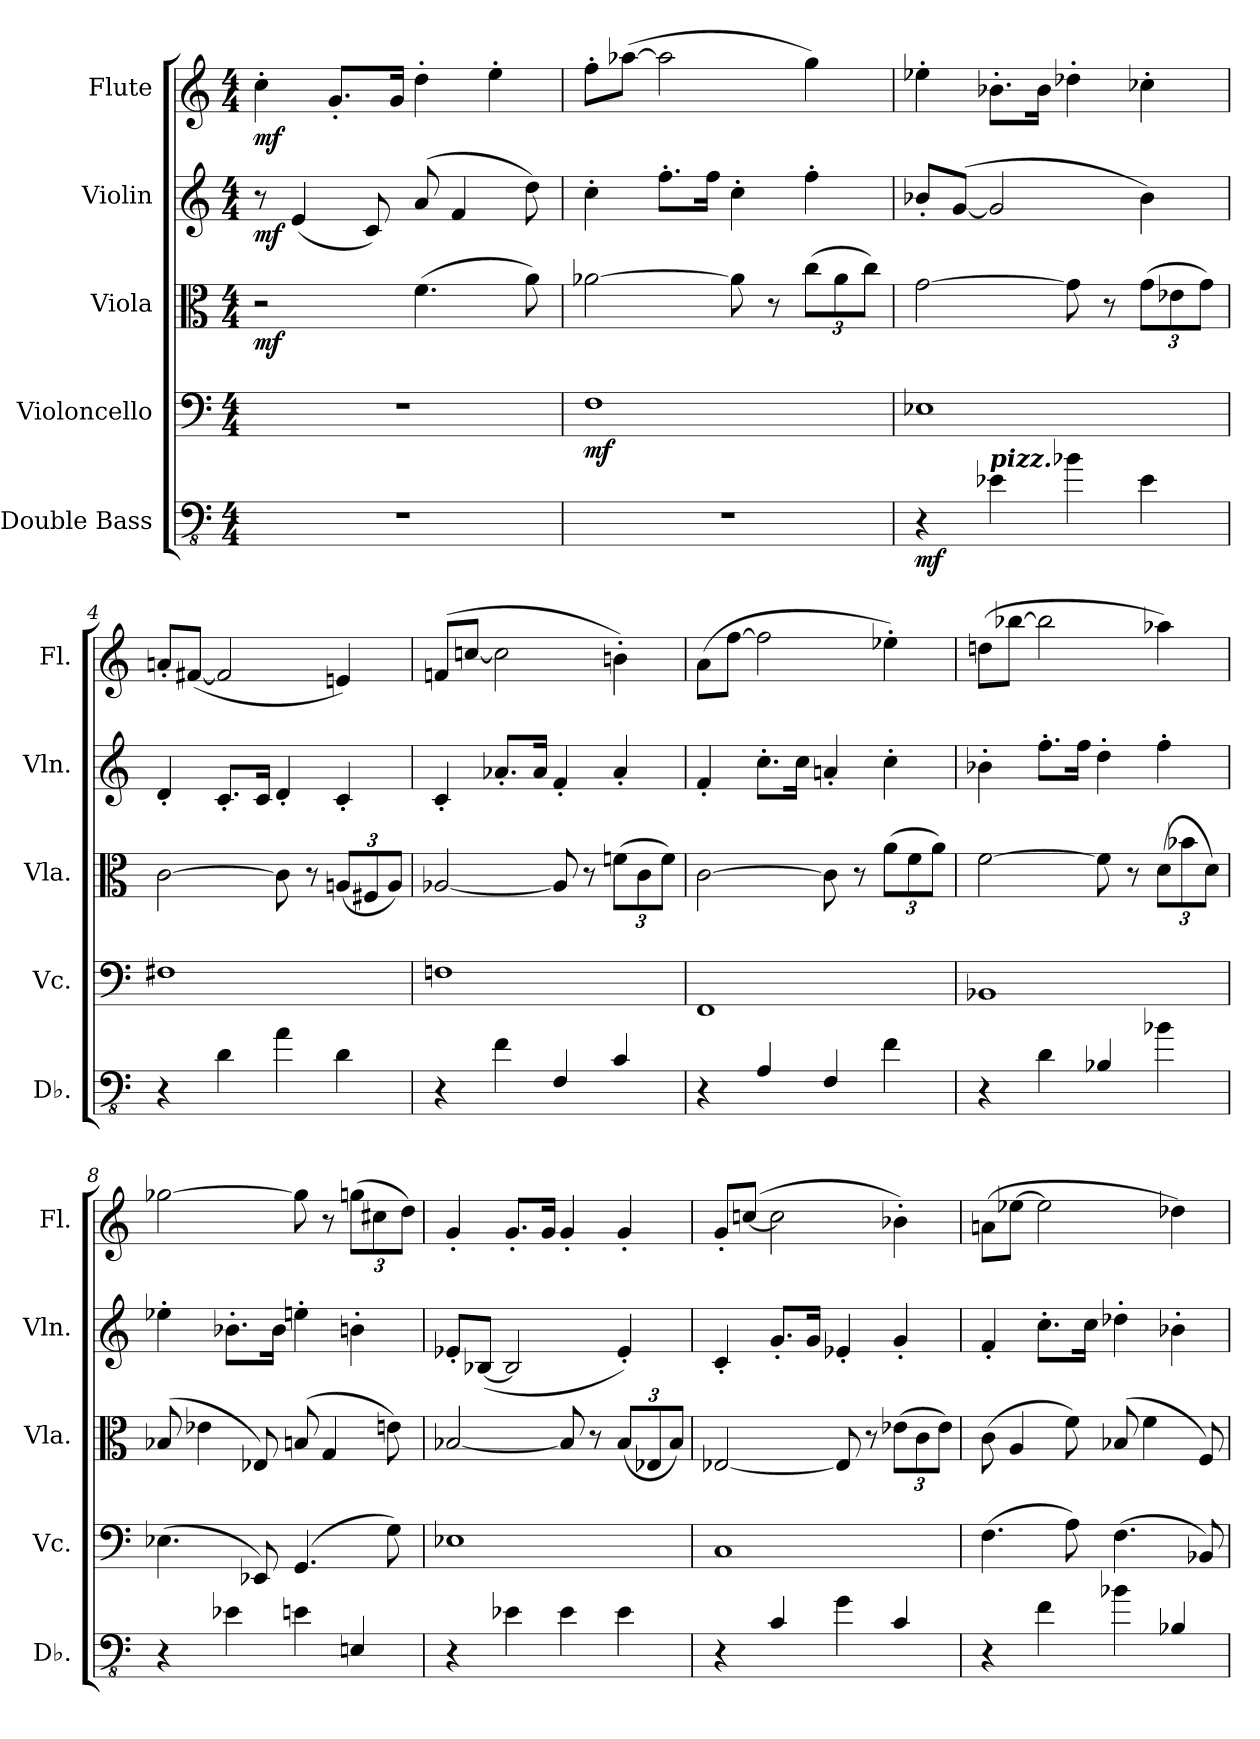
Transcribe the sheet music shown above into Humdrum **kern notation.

**kern	**dynam	**kern	**dynam	**kern	**dynam	**kern	**dynam	**kern	**dynam
*part5	*part5	*part4	*part4	*part3	*part3	*part2	*part2	*part1	*part1
*staff5	*staff5	*staff4	*staff4	*staff3	*staff3	*staff2	*staff2	*staff1	*staff1
*I"Double Bass	*	*I"Violoncello	*	*I"Viola	*	*I"Violin	*	*I"Flute	*
*I'Db.	*	*I'Vc.	*	*I'Vla.	*	*I'Vln.	*	*I'Fl.	*
*clefFv4	*	*clefF4	*	*clefC3	*	*clefG2	*	*clefG2	*
*ITrd7c12	*	*	*	*	*	*	*	*	*
*k[]	*	*k[]	*	*k[]	*	*k[]	*	*k[]	*
*M4/4	*	*M4/4	*	*M4/4	*	*M4/4	*	*M4/4	*
*MM120	*	*MM120	*	*MM120	*	*MM120	*	*MM120	*
=1	=1	=1	=1	=1	=1	=1	=1	=1	=1
!	!	!	!	!	!LO:DY:b	!	!LO:DY:b	!	!LO:DY:b
1r	.	1r	.	2r	mf	8r	mf	4cc'\	mf
.	.	.	.	.	.	(4e/	.	.	.
.	.	.	.	.	.	.	.	8.g'/L	.
.	.	.	.	.	.	8c/)	.	.	.
.	.	.	.	.	.	.	.	16g/Jk	.
.	.	.	.	(4.f\	.	(8a/	.	4dd'\	.
.	.	.	.	.	.	4f/	.	.	.
.	.	.	.	.	.	.	.	4ee'\	.
.	.	.	.	8a\)	.	8dd\)	.	.	.
=2	=2	=2	=2	=2	=2	=2	=2	=2	=2
!	!	!	!LO:DY:b	!	!	!	!	!	!
1r	.	1F	mf	[2a-X\	.	4cc'\	.	8ff'\L	.
.	.	.	.	.	.	.	.	([8aa-X\J	.
.	.	.	.	.	.	8.ff'\L	.	2aa-\]	.
.	.	.	.	.	.	16ff\Jk	.	.	.
.	.	.	.	8a-\]	.	4cc'\	.	.	.
.	.	.	.	8r	.	.	.	.	.
*	*	*	*	*Xbrackettup	*	*	*	*	*
.	.	.	.	(12cc\L	.	4ff'\	.	4gg\)	.
.	.	.	.	12a-\	.	.	.	.	.
.	.	.	.	12cc\J)	.	.	.	.	.
=3	=3	=3	=3	=3	=3	=3	=3	=3	=3
!	!LO:DY:b	!	!	!	!	!	!	!	!
4r	mf	1E-X	.	[2g\	.	8b-X'/L	.	4ee-X'\	.
.	.	.	.	.	.	([8g/J	.	.	.
!LO:TX:a:Bi:t=pizz.	!	!	!	!	!	!	!	!	!
4EE-X\	.	.	.	.	.	2g/]	.	8.b-X'\L	.
.	.	.	.	.	.	.	.	16b-\Jk	.
4BB-X\	.	.	.	8g\]	.	.	.	4dd-X'\	.
.	.	.	.	8r	.	.	.	.	.
4EE-\	.	.	.	(12g\L	.	4b-\)	.	4cc-X'\	.
.	.	.	.	12e-X\	.	.	.	.	.
.	.	.	.	12g\J)	.	.	.	.	.
!!LO:PB:g=z
=4	=4	=4	=4	=4	=4	=4	=4	=4	=4
4r	.	1F#X	.	[2c\	.	4d'/	.	8an'/L	.
.	.	.	.	.	.	.	.	([8f#X/J	.
4DD\	.	.	.	.	.	8.c'/L	.	2f#/]	.
.	.	.	.	.	.	16c/Jk	.	.	.
4AA\	.	.	.	8c\]	.	4d'/	.	.	.
.	.	.	.	8r	.	.	.	.	.
4DD\	.	.	.	(12An/L	.	4c'/	.	4en/)	.
.	.	.	.	12F#X/	.	.	.	.	.
.	.	.	.	12A/J)	.	.	.	.	.
=5	=5	=5	=5	=5	=5	=5	=5	=5	=5
4r	.	1Fn	.	[2A-X/	.	4c'/	.	(8fn/L	.
.	.	.	.	.	.	.	.	[8ccn/J	.
4FF\	.	.	.	.	.	8.a-X'/L	.	2cc\]	.
.	.	.	.	.	.	16a-/Jk	.	.	.
4FFF/	.	.	.	8A-/]	.	4f'/	.	.	.
.	.	.	.	8r	.	.	.	.	.
4CC/	.	.	.	(12fn\L	.	4a-'/	.	4bn'\)	.
.	.	.	.	12c\	.	.	.	.	.
.	.	.	.	12f\J)	.	.	.	.	.
=6	=6	=6	=6	=6	=6	=6	=6	=6	=6
4r	.	1FF	.	[2c\	.	4f'/	.	(8a\L	.
.	.	.	.	.	.	.	.	[8ff\J	.
4AAA/	.	.	.	.	.	8.cc'\L	.	2ff\]	.
.	.	.	.	.	.	16cc\Jk	.	.	.
4FFF/	.	.	.	8c\]	.	4an'/	.	.	.
.	.	.	.	8r	.	.	.	.	.
4FF\	.	.	.	(12a\L	.	4cc'\	.	4ee-X'\)	.
.	.	.	.	12f\	.	.	.	.	.
.	.	.	.	12a\J)	.	.	.	.	.
!!LO:LB:g=z
=7	=7	=7	=7	=7	=7	=7	=7	=7	=7
4r	.	1BB-X	.	[2f\	.	4b-X'\	.	(8ddn\L	.
.	.	.	.	.	.	.	.	[8bb-X\J	.
4DD\	.	.	.	.	.	8.ff'\L	.	2bb-\]	.
.	.	.	.	.	.	16ff\Jk	.	.	.
4BBB-X/	.	.	.	8f\]	.	4dd'\	.	.	.
.	.	.	.	8r	.	.	.	.	.
4BB-X\	.	.	.	(12d\L	.	4ff'\	.	4aa-X\)	.
.	.	.	.	12b-X\	.	.	.	.	.
.	.	.	.	12d\J)	.	.	.	.	.
=8	=8	=8	=8	=8	=8	=8	=8	=8	=8
4r	.	(4.E-X\	.	(8B-X/	.	4ee-X'\	.	[2gg-X\	.
.	.	.	.	4e-X\	.	.	.	.	.
4EE-X\	.	.	.	.	.	8.b-X'\L	.	.	.
.	.	8EE-X/)	.	8E-X/)	.	.	.	.	.
.	.	.	.	.	.	16b-\Jk	.	.	.
4EEn\	.	(4.GG/	.	(8Bn/	.	4een'\	.	8gg-\]	.
.	.	.	.	4G/	.	.	.	8r	.
*	*	*	*	*	*	*	*	*Xbrackettup	*
4EEEn/	.	.	.	.	.	4bn'\	.	(12ggn\L	.
.	.	.	.	.	.	.	.	12cc#X\	.
.	.	8G\)	.	8en\)	.	.	.	.	.
.	.	.	.	.	.	.	.	12dd\J)	.
=9	=9	=9	=9	=9	=9	=9	=9	=9	=9
4r	.	1E-X	.	[2B-X/	.	8e-X'/L	.	4g'/	.
.	.	.	.	.	.	([8B-X/J	.	.	.
4EE-X\	.	.	.	.	.	2B-/]	.	8.g'/L	.
.	.	.	.	.	.	.	.	16g/Jk	.
4EE-\	.	.	.	8B-/]	.	.	.	4g'/	.
.	.	.	.	8r	.	.	.	.	.
4EE-\	.	.	.	(12B-/L	.	4e-'/)	.	4g'/	.
.	.	.	.	12E-X/	.	.	.	.	.
.	.	.	.	12B-/J)	.	.	.	.	.
!!LO:PB:g=z
=10	=10	=10	=10	=10	=10	=10	=10	=10	=10
4r	.	1C	.	[2E-X/	.	4c'/	.	8g'/L	.
.	.	.	.	.	.	.	.	([8ccn/J	.
4CC/	.	.	.	.	.	8.g'/L	.	2cc\]	.
.	.	.	.	.	.	16g/Jk	.	.	.
4GG\	.	.	.	8E-/]	.	4e-X'/	.	.	.
.	.	.	.	8r	.	.	.	.	.
4CC/	.	.	.	(12e-X\L	.	4g'/	.	4b-X'\)	.
.	.	.	.	12c\	.	.	.	.	.
.	.	.	.	12e-\J)	.	.	.	.	.
=11	=11	=11	=11	=11	=11	=11	=11	=11	=11
4r	.	(4.F\	.	(8c\	.	4f'/	.	(8an\L	.
.	.	.	.	4A/	.	.	.	[8ee-X\J	.
4FF\	.	.	.	.	.	8.cc'\L	.	2ee-\]	.
.	.	8A\)	.	8f\)	.	.	.	.	.
.	.	.	.	.	.	16cc\Jk	.	.	.
4BB-X\	.	(4.F\	.	(8B-X/	.	4dd-X'\	.	.	.
.	.	.	.	4f\	.	.	.	.	.
4BBB-X/	.	.	.	.	.	4b-X'\	.	4dd-X\)	.
.	.	8BB-X/)	.	8F/)	.	.	.	.	.
=	=	=	=	=	=	=	=	=	=
*-	*-	*-	*-	*-	*-	*-	*-	*-	*-
